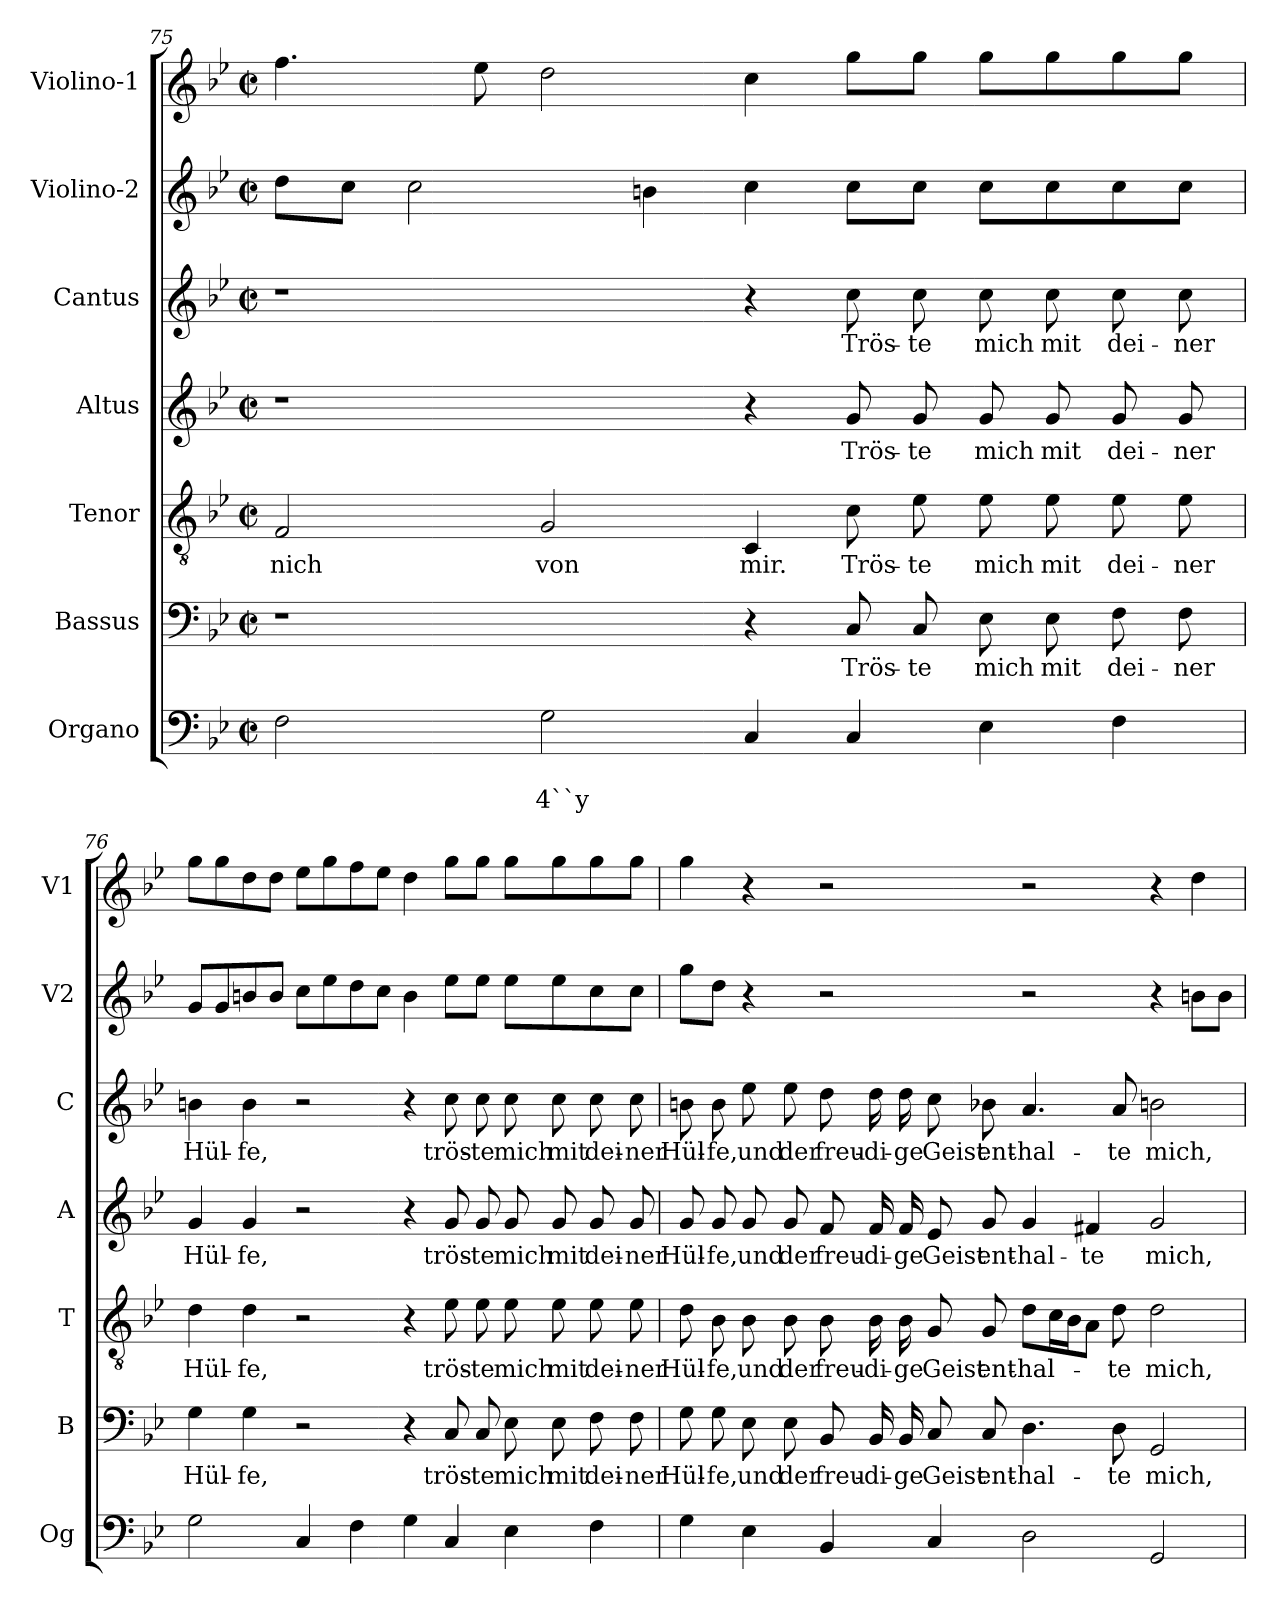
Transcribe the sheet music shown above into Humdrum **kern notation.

**kern	**text	**text	**kern	**text	**kern	**text	**kern	**text	**kern	**text	**kern	**kern
*part7	*part7	*part7	*part6	*part6	*part5	*part5	*part4	*part4	*part3	*part3	*part2	*part1
*staff7	*staff7	*staff7	*staff6	*staff6	*staff5	*staff5	*staff4	*staff4	*staff3	*staff3	*staff2	*staff1
*I"Organo	*	*	*I"Bassus	*	*I"Tenor	*	*I"Altus	*	*I"Cantus	*	*I"Violino-2	*I"Violino-1
*I'Og	*	*	*I'B	*	*I'T	*	*I'A	*	*I'C	*	*I'V2	*I'V1
*clefF4	*	*	*clefF4	*	*clefGv2	*	*clefG2	*	*clefG2	*	*clefG2	*clefG2
*k[b-e-]	*	*	*k[b-e-]	*	*k[b-e-]	*	*k[b-e-]	*	*k[b-e-]	*	*k[b-e-]	*k[b-e-]
*B-:	*	*	*B-:	*	*B-:	*	*B-:	*	*B-:	*	*B-:	*B-:
*M2/2	*	*	*M2/2	*	*M2/2	*	*M2/2	*	*M2/2	*	*M2/2	*M2/2
*met(c|)	*	*	*met(c|)	*	*met(c|)	*	*met(c|)	*	*met(c|)	*	*met(c|)	*met(c|)
=75	=75	=75	=75	=75	=75	=75	=75	=75	=75	=75	=75	=75
!	!	!	!	!	!	!LO:LY:b	!	!	!	!	!	!
2F\	.	.	1r	.	2F/	nich	1r	.	1r	.	8dd\L	4.ff\
.	.	.	.	.	.	.	.	.	.	.	8cc\J	.
.	.	.	.	.	.	.	.	.	.	.	2cc\	.
.	.	.	.	.	.	.	.	.	.	.	.	8ee-\
!	!	!LO:LY:b	!	!	!	!	!	!	!	!	!	!
!	!	!	!	!	!	!LO:LY:b	!	!	!	!	!	!
2G\	.	4``y	.	.	2G/	von	.	.	.	.	.	2dd\
.	.	.	.	.	.	.	.	.	.	.	4bn\	.
!	!	!	!	!	!	!LO:LY:b	!	!	!	!	!	!
4C/	.	.	4r	.	4C/	mir.	4r	.	4r	.	4cc\	4cc\
!	!	!	!	!LO:LY:b	!	!	!	!	!	!	!	!
!	!	!	!	!	!	!LO:LY:b	!	!	!	!	!	!
!	!	!	!	!	!	!	!	!LO:LY:b	!	!	!	!
!	!	!	!	!	!	!	!	!	!	!LO:LY:b	!	!
4C/	.	.	8C/	Trös-	8c\	Trös-	8g/	Trös-	8cc\	Trös-	8cc\L	8gg\L
!	!	!	!	!LO:LY:b	!	!	!	!	!	!	!	!
!	!	!	!	!	!	!LO:LY:b	!	!	!	!	!	!
!	!	!	!	!	!	!	!	!LO:LY:b	!	!	!	!
!	!	!	!	!	!	!	!	!	!	!LO:LY:b	!	!
.	.	.	8C/	-te	8e-\	-te	8g/	-te	8cc\	-te	8cc\J	8gg\J
!	!	!	!	!LO:LY:b	!	!	!	!	!	!	!	!
!	!	!	!	!	!	!LO:LY:b	!	!	!	!	!	!
!	!	!	!	!	!	!	!	!LO:LY:b	!	!	!	!
!	!	!	!	!	!	!	!	!	!	!LO:LY:b	!	!
4E-\	.	.	8E-\	mich	8e-\	mich	8g/	mich	8cc\	mich	8cc\L	8gg\L
!	!	!	!	!LO:LY:b	!	!	!	!	!	!	!	!
!	!	!	!	!	!	!LO:LY:b	!	!	!	!	!	!
!	!	!	!	!	!	!	!	!LO:LY:b	!	!	!	!
!	!	!	!	!	!	!	!	!	!	!LO:LY:b	!	!
.	.	.	8E-\	mit	8e-\	mit	8g/	mit	8cc\	mit	8cc\	8gg\
!	!	!	!	!LO:LY:b	!	!	!	!	!	!	!	!
!	!	!	!	!	!	!LO:LY:b	!	!	!	!	!	!
!	!	!	!	!	!	!	!	!LO:LY:b	!	!	!	!
!	!	!	!	!	!	!	!	!	!	!LO:LY:b	!	!
4F\	.	.	8F\	dei-	8e-\	dei-	8g/	dei-	8cc\	dei-	8cc\	8gg\
!	!	!	!	!LO:LY:b	!	!	!	!	!	!	!	!
!	!	!	!	!	!	!LO:LY:b	!	!	!	!	!	!
!	!	!	!	!	!	!	!	!LO:LY:b	!	!	!	!
!	!	!	!	!	!	!	!	!	!	!LO:LY:b	!	!
.	.	.	8F\	-ner	8e-\	-ner	8g/	-ner	8cc\	-ner	8cc\J	8gg\J
!!LO:PB:g=z
=76	=76	=76	=76	=76	=76	=76	=76	=76	=76	=76	=76	=76
!	!	!	!	!LO:LY:b	!	!	!	!	!	!	!	!
!	!	!	!	!	!	!LO:LY:b	!	!	!	!	!	!
!	!	!	!	!	!	!	!	!LO:LY:b	!	!	!	!
!	!	!	!	!	!	!	!	!	!	!LO:LY:b	!	!
2G\	.	.	4G\	Hül-	4d\	Hül-	4g/	Hül-	4bn\	Hül-	8g/L	8gg\L
.	.	.	.	.	.	.	.	.	.	.	8g/	8gg\
!	!	!	!	!LO:LY:b	!	!	!	!	!	!	!	!
!	!	!	!	!	!	!LO:LY:b	!	!	!	!	!	!
!	!	!	!	!	!	!	!	!LO:LY:b	!	!	!	!
!	!	!	!	!	!	!	!	!	!	!LO:LY:b	!	!
.	.	.	4G\	-fe,	4d\	-fe,	4g/	-fe,	4b\	-fe,	8bn/	8dd\
.	.	.	.	.	.	.	.	.	.	.	8b/J	8dd\J
4C/	.	.	2r	.	2r	.	2r	.	2r	.	8cc\L	8ee-\L
.	.	.	.	.	.	.	.	.	.	.	8ee-\	8gg\
4F\	.	.	.	.	.	.	.	.	.	.	8dd\	8ff\
.	.	.	.	.	.	.	.	.	.	.	8cc\J	8ee-\J
4G\	.	.	4r	.	4r	.	4r	.	4r	.	4b\	4dd\
!	!	!	!	!LO:LY:b	!	!	!	!	!	!	!	!
!	!	!	!	!	!	!LO:LY:b	!	!	!	!	!	!
!	!	!	!	!	!	!	!	!LO:LY:b	!	!	!	!
!	!	!	!	!	!	!	!	!	!	!LO:LY:b	!	!
4C/	.	.	8C/	trös-	8e-\	trös-	8g/	trös-	8cc\	trös-	8ee-\L	8gg\L
!	!	!	!	!LO:LY:b	!	!	!	!	!	!	!	!
!	!	!	!	!	!	!LO:LY:b	!	!	!	!	!	!
!	!	!	!	!	!	!	!	!LO:LY:b	!	!	!	!
!	!	!	!	!	!	!	!	!	!	!LO:LY:b	!	!
.	.	.	8C/	-te	8e-\	-te	8g/	-te	8cc\	-te	8ee-\J	8gg\J
!	!	!	!	!LO:LY:b	!	!	!	!	!	!	!	!
!	!	!	!	!	!	!LO:LY:b	!	!	!	!	!	!
!	!	!	!	!	!	!	!	!LO:LY:b	!	!	!	!
!	!	!	!	!	!	!	!	!	!	!LO:LY:b	!	!
4E-\	.	.	8E-\	mich	8e-\	mich	8g/	mich	8cc\	mich	8ee-\L	8gg\L
!	!	!	!	!LO:LY:b	!	!	!	!	!	!	!	!
!	!	!	!	!	!	!LO:LY:b	!	!	!	!	!	!
!	!	!	!	!	!	!	!	!LO:LY:b	!	!	!	!
!	!	!	!	!	!	!	!	!	!	!LO:LY:b	!	!
.	.	.	8E-\	mit	8e-\	mit	8g/	mit	8cc\	mit	8ee-\	8gg\
!	!	!	!	!LO:LY:b	!	!	!	!	!	!	!	!
!	!	!	!	!	!	!LO:LY:b	!	!	!	!	!	!
!	!	!	!	!	!	!	!	!LO:LY:b	!	!	!	!
!	!	!	!	!	!	!	!	!	!	!LO:LY:b	!	!
4F\	.	.	8F\	dei-	8e-\	dei-	8g/	dei-	8cc\	dei-	8cc\	8gg\
!	!	!	!	!LO:LY:b	!	!	!	!	!	!	!	!
!	!	!	!	!	!	!LO:LY:b	!	!	!	!	!	!
!	!	!	!	!	!	!	!	!LO:LY:b	!	!	!	!
!	!	!	!	!	!	!	!	!	!	!LO:LY:b	!	!
.	.	.	8F\	-ner	8e-\	-ner	8g/	-ner	8cc\	-ner	8cc\J	8gg\J
=77	=77	=77	=77	=77	=77	=77	=77	=77	=77	=77	=77	=77
!	!	!	!	!LO:LY:b	!	!	!	!	!	!	!	!
!	!	!	!	!	!	!LO:LY:b	!	!	!	!	!	!
!	!	!	!	!	!	!	!	!LO:LY:b	!	!	!	!
!	!	!	!	!	!	!	!	!	!	!LO:LY:b	!	!
4G\	.	.	8G\	Hül-	8d\	Hül-	8g/	Hül-	8bn\	Hül-	8gg\L	4gg\
!	!	!	!	!LO:LY:b	!	!	!	!	!	!	!	!
!	!	!	!	!	!	!LO:LY:b	!	!	!	!	!	!
!	!	!	!	!	!	!	!	!LO:LY:b	!	!	!	!
!	!	!	!	!	!	!	!	!	!	!LO:LY:b	!	!
.	.	.	8G\	-fe,	8B-\	-fe,	8g/	-fe,	8b\	-fe,	8dd\J	.
!	!	!	!	!LO:LY:b	!	!	!	!	!	!	!	!
!	!	!	!	!	!	!LO:LY:b	!	!	!	!	!	!
!	!	!	!	!	!	!	!	!LO:LY:b	!	!	!	!
!	!	!	!	!	!	!	!	!	!	!LO:LY:b	!	!
4E-\	.	.	8E-\	und	8B-\	und	8g/	und	8ee-\	und	4r	4r
!	!	!	!	!LO:LY:b	!	!	!	!	!	!	!	!
!	!	!	!	!	!	!LO:LY:b	!	!	!	!	!	!
!	!	!	!	!	!	!	!	!LO:LY:b	!	!	!	!
!	!	!	!	!	!	!	!	!	!	!LO:LY:b	!	!
.	.	.	8E-\	der	8B-\	der	8g/	der	8ee-\	der	.	.
!	!	!	!	!LO:LY:b	!	!	!	!	!	!	!	!
!	!	!	!	!	!	!LO:LY:b	!	!	!	!	!	!
!	!	!	!	!	!	!	!	!LO:LY:b	!	!	!	!
!	!	!	!	!	!	!	!	!	!	!LO:LY:b	!	!
4BB-/	.	.	8BB-/	freu-	8B-\	freu-	8f/	freu-	8dd\	freu-	2r	2r
!	!	!	!	!LO:LY:b	!	!	!	!	!	!	!	!
!	!	!	!	!	!	!LO:LY:b	!	!	!	!	!	!
!	!	!	!	!	!	!	!	!LO:LY:b	!	!	!	!
!	!	!	!	!	!	!	!	!	!	!LO:LY:b	!	!
.	.	.	16BB-/	-di-	16B-\	-di-	16f/	-di-	16dd\	-di-	.	.
!	!	!	!	!LO:LY:b	!	!	!	!	!	!	!	!
!	!	!	!	!	!	!LO:LY:b	!	!	!	!	!	!
!	!	!	!	!	!	!	!	!LO:LY:b	!	!	!	!
!	!	!	!	!	!	!	!	!	!	!LO:LY:b	!	!
.	.	.	16BB-/	-ge	16B-\	-ge	16f/	-ge	16dd\	-ge	.	.
!	!	!	!	!LO:LY:b	!	!	!	!	!	!	!	!
!	!	!	!	!	!	!LO:LY:b	!	!	!	!	!	!
!	!	!	!	!	!	!	!	!LO:LY:b	!	!	!	!
!	!	!	!	!	!	!	!	!	!	!LO:LY:b	!	!
4C/	.	.	8C/	Geist	8G/	Geist	8e-/	Geist	8cc\	Geist	.	.
!	!	!	!	!LO:LY:b	!	!	!	!	!	!	!	!
!	!	!	!	!	!	!LO:LY:b	!	!	!	!	!	!
!	!	!	!	!	!	!	!	!LO:LY:b	!	!	!	!
!	!	!	!	!	!	!	!	!	!	!LO:LY:b	!	!
.	.	.	8C/	ent-	8G/	ent-	8g/	ent-	8b-X\	ent-	.	.
!	!	!	!	!LO:LY:b	!	!	!	!	!	!	!	!
!	!	!	!	!	!	!LO:LY:b	!	!	!	!	!	!
!	!	!	!	!	!	!	!	!LO:LY:b	!	!	!	!
!	!	!	!	!	!	!	!	!	!	!LO:LY:b	!	!
2D\	.	.	4.D\	-hal-	8d\L	-hal-	4g/	-hal-	4.a/	-hal-	2r	2r
.	.	.	.	.	16c\L	.	.	.	.	.	.	.
.	.	.	.	.	16B-\J	.	.	.	.	.	.	.
!	!	!	!	!	!	!	!	!LO:LY:b	!	!	!	!
.	.	.	.	.	8A\J	.	4f#X/	-te	.	.	.	.
!	!	!	!	!LO:LY:b	!	!	!	!	!	!	!	!
!	!	!	!	!	!	!LO:LY:b	!	!	!	!	!	!
!	!	!	!	!	!	!	!	!	!	!LO:LY:b	!	!
.	.	.	8D\	-te	8d\	-te	.	.	8a/	-te	.	.
!	!	!	!	!LO:LY:b	!	!	!	!	!	!	!	!
!	!	!	!	!	!	!LO:LY:b	!	!	!	!	!	!
!	!	!	!	!	!	!	!	!LO:LY:b	!	!	!	!
!	!	!	!	!	!	!	!	!	!	!LO:LY:b	!	!
2GG/	.	.	2GG/	mich,	2d\	mich,	2g/	mich,	2bn\	mich,	4r	4r
.	.	.	.	.	.	.	.	.	.	.	8bn\L	4dd\
.	.	.	.	.	.	.	.	.	.	.	8b\J	.
=	=	=	=	=	=	=	=	=	=	=	=	=
*-	*-	*-	*-	*-	*-	*-	*-	*-	*-	*-	*-	*-
